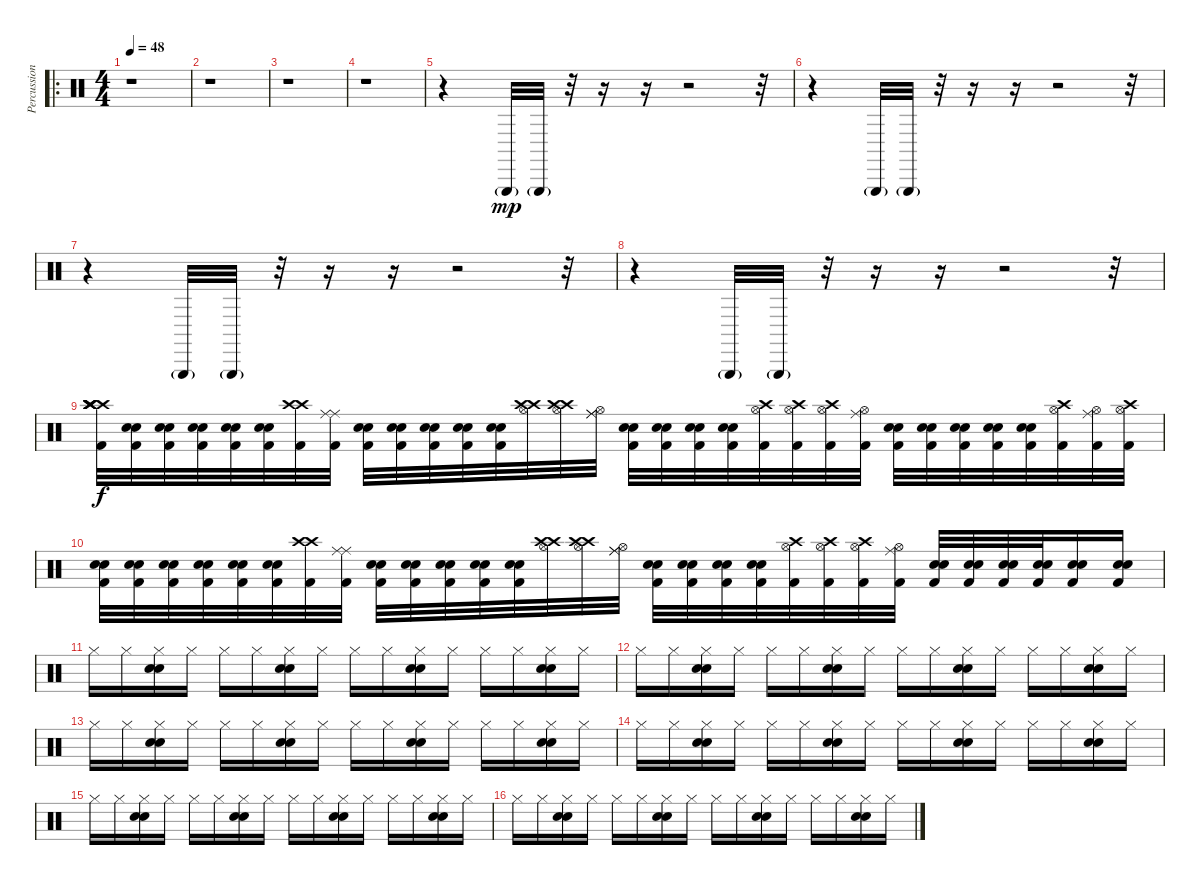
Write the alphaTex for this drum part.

\track ("Percussion" "Percussion") {instrument percussion}
\staff {score}
\articulation defaults
\ro
\ts (4 4)
\tempo 48
\clef neutral
\ks c
r.1{dy mp} |
r.1 |
r.1 |
r.1 |
r.4 "Triangle (hit)"{g}.32 "Triangle (hit)"{g}.32 r.32 r.16 r.16 r.2 r.32 |
r.4 "Triangle (hit)"{g}.32 "Triangle (hit)"{g}.32 r.32 r.16 r.16 r.2 r.32 |
r.4 "Triangle (hit)"{g}.32 "Triangle (hit)"{g}.32 r.32 r.16 r.16 r.2 r.32 |
r.4 "Triangle (hit)"{g}.32 "Triangle (hit)"{g}.32 r.32 r.16 r.16 r.2 r.32 |
("Crash high (hit)" "Crash high (hit)" "Kick (hit) 2" "Crash high (hit)" "Crash high (hit)" "Crash high (hit)").32{dy f} ("Snare (hit) 2" "Snare (hit) 2" "Kick (hit) 2").32 ("Snare (hit) 2" "Snare (hit) 2" "Kick (hit) 2").32 ("Snare (hit) 2" "Snare (hit) 2" "Kick (hit) 2").32 ("Snare (hit) 2" "Snare (hit) 2" "Kick (hit) 2").32 ("Snare (hit) 2" "Snare (hit) 2" "Kick (hit) 2").32 ("Crash high (hit)" "Crash high (hit)" "Kick (hit) 2").32 ("Ride (middle)" "Ride (middle)" "Kick (hit) 2").32 ("Snare (hit) 2" "Snare (hit) 2" "Kick (hit) 2").32 ("Snare (hit) 2" "Snare (hit) 2" "Kick (hit) 2").32 ("Snare (hit) 2" "Snare (hit) 2" "Kick (hit) 2").32 ("Snare (hit) 2" "Snare (hit) 2" "Kick (hit) 2").32 ("Snare (hit) 2" "Snare (hit) 2" "Kick (hit) 2").32 ("Crash high (hit)" "Crash high (hit)" "Hi-Hat (open)").32 ("Crash high (hit)" "Crash high (hit)" "Hi-Hat (open)").32 ("Ride (middle)" "Ride (middle)" "Hi-Hat (open)").32 ("Snare (hit) 2" "Snare (hit) 2" "Kick (hit) 2").32 ("Snare (hit) 2" "Snare (hit) 2" "Kick (hit) 2").32 ("Snare (hit) 2" "Snare (hit) 2" "Kick (hit) 2").32 ("Snare (hit) 2" "Snare (hit) 2" "Kick (hit) 2").32 ("Crash high (hit)" "Hi-Hat (open)" "Kick (hit) 2").32 ("Crash high (hit)" "Hi-Hat (open)" "Kick (hit) 2").32 ("Crash high (hit)" "Hi-Hat (open)" "Kick (hit) 2").32 ("Ride (middle)" "Hi-Hat (open)" "Kick (hit) 2").32 ("Snare (hit) 2" "Snare (hit) 2" "Kick (hit) 2").32 ("Snare (hit) 2" "Snare (hit) 2" "Kick (hit) 2").32 ("Snare (hit) 2" "Snare (hit) 2" "Kick (hit) 2").32 ("Snare (hit) 2" "Snare (hit) 2" "Kick (hit) 2").32 ("Snare (hit) 2" "Snare (hit) 2" "Kick (hit) 2").32 ("Crash high (hit)" "Hi-Hat (open)" "Kick (hit) 2").32 ("Ride (middle)" "Hi-Hat (open)" "Kick (hit) 2").32 ("Crash high (hit)" "Hi-Hat (open)" "Kick (hit) 2").32 |
("Snare (hit) 2" "Snare (hit) 2" "Kick (hit) 2").32 ("Snare (hit) 2" "Snare (hit) 2" "Kick (hit) 2").32 ("Snare (hit) 2" "Snare (hit) 2" "Kick (hit) 2").32 ("Snare (hit) 2" "Snare (hit) 2" "Kick (hit) 2").32 ("Snare (hit) 2" "Snare (hit) 2" "Kick (hit) 2").32 ("Snare (hit) 2" "Snare (hit) 2" "Kick (hit) 2").32 ("Crash high (hit)" "Crash high (hit)" "Kick (hit) 2").32 ("Ride (middle)" "Ride (middle)" "Kick (hit) 2").32 ("Snare (hit) 2" "Snare (hit) 2" "Kick (hit) 2").32 ("Snare (hit) 2" "Snare (hit) 2" "Kick (hit) 2").32 ("Snare (hit) 2" "Snare (hit) 2" "Kick (hit) 2").32 ("Snare (hit) 2" "Snare (hit) 2" "Kick (hit) 2").32 ("Snare (hit) 2" "Snare (hit) 2" "Kick (hit) 2").32 ("Crash high (hit)" "Crash high (hit)" "Hi-Hat (open)").32 ("Crash high (hit)" "Crash high (hit)" "Hi-Hat (open)").32 ("Ride (middle)" "Ride (middle)" "Hi-Hat (open)").32 ("Snare (hit) 2" "Snare (hit) 2" "Kick (hit) 2").32 ("Snare (hit) 2" "Snare (hit) 2" "Kick (hit) 2").32 ("Snare (hit) 2" "Snare (hit) 2" "Kick (hit) 2").32 ("Snare (hit) 2" "Snare (hit) 2" "Kick (hit) 2").32 ("Crash high (hit)" "Hi-Hat (open)" "Kick (hit) 2").32 ("Crash high (hit)" "Hi-Hat (open)" "Kick (hit) 2").32 ("Crash high (hit)" "Hi-Hat (open)" "Kick (hit) 2").32 ("Ride (middle)" "Hi-Hat (open)" "Kick (hit) 2").32 ("Snare (hit) 2" "Snare (hit) 2" "Kick (hit) 2").32 ("Snare (hit) 2" "Snare (hit) 2" "Kick (hit) 2").32 ("Snare (hit) 2" "Snare (hit) 2" "Kick (hit) 2").32 ("Snare (hit) 2" "Snare (hit) 2" "Kick (hit) 2").32 ("Snare (hit) 2" "Snare (hit) 2" "Kick (hit) 2").16 ("Snare (hit) 2" "Snare (hit) 2" "Kick (hit) 2").16 |
"Hi-Hat (closed)".16 "Hi-Hat (closed)".16 ("Hi-Hat (closed)" "Snare (hit) 2" "Snare (hit) 2").16 "Hi-Hat (closed)".16 "Hi-Hat (closed)".16 "Hi-Hat (closed)".16 ("Hi-Hat (closed)" "Snare (hit) 2" "Snare (hit) 2").16 "Hi-Hat (closed)".16 "Hi-Hat (closed)".16 "Hi-Hat (closed)".16 ("Hi-Hat (closed)" "Snare (hit) 2" "Snare (hit) 2").16 "Hi-Hat (closed)".16 "Hi-Hat (closed)".16 "Hi-Hat (closed)".16 ("Hi-Hat (closed)" "Snare (hit) 2" "Snare (hit) 2").16 "Hi-Hat (closed)".16 |
"Hi-Hat (closed)".16 "Hi-Hat (closed)".16 ("Hi-Hat (closed)" "Snare (hit) 2" "Snare (hit) 2").16 "Hi-Hat (closed)".16 "Hi-Hat (closed)".16 "Hi-Hat (closed)".16 ("Hi-Hat (closed)" "Snare (hit) 2" "Snare (hit) 2").16 "Hi-Hat (closed)".16 "Hi-Hat (closed)".16 "Hi-Hat (closed)".16 ("Hi-Hat (closed)" "Snare (hit) 2" "Snare (hit) 2").16 "Hi-Hat (closed)".16 "Hi-Hat (closed)".16 "Hi-Hat (closed)".16 ("Hi-Hat (closed)" "Snare (hit) 2" "Snare (hit) 2").16 "Hi-Hat (closed)".16 |
"Hi-Hat (closed)".16 "Hi-Hat (closed)".16 ("Hi-Hat (closed)" "Snare (hit) 2" "Snare (hit) 2").16 "Hi-Hat (closed)".16 "Hi-Hat (closed)".16 "Hi-Hat (closed)".16 ("Hi-Hat (closed)" "Snare (hit) 2" "Snare (hit) 2").16 "Hi-Hat (closed)".16 "Hi-Hat (closed)".16 "Hi-Hat (closed)".16 ("Hi-Hat (closed)" "Snare (hit) 2" "Snare (hit) 2").16 "Hi-Hat (closed)".16 "Hi-Hat (closed)".16 "Hi-Hat (closed)".16 ("Hi-Hat (closed)" "Snare (hit) 2" "Snare (hit) 2").16 "Hi-Hat (closed)".16 |
"Hi-Hat (closed)".16 "Hi-Hat (closed)".16 ("Hi-Hat (closed)" "Snare (hit) 2" "Snare (hit) 2").16 "Hi-Hat (closed)".16 "Hi-Hat (closed)".16 "Hi-Hat (closed)".16 ("Hi-Hat (closed)" "Snare (hit) 2" "Snare (hit) 2").16 "Hi-Hat (closed)".16 "Hi-Hat (closed)".16 "Hi-Hat (closed)".16 ("Hi-Hat (closed)" "Snare (hit) 2" "Snare (hit) 2").16 "Hi-Hat (closed)".16 "Hi-Hat (closed)".16 "Hi-Hat (closed)".16 ("Hi-Hat (closed)" "Snare (hit) 2" "Snare (hit) 2").16 "Hi-Hat (closed)".16 |
"Hi-Hat (closed)".16 "Hi-Hat (closed)".16 ("Hi-Hat (closed)" "Snare (hit) 2" "Snare (hit) 2").16 "Hi-Hat (closed)".16 "Hi-Hat (closed)".16 "Hi-Hat (closed)".16 ("Hi-Hat (closed)" "Snare (hit) 2" "Snare (hit) 2").16 "Hi-Hat (closed)".16 "Hi-Hat (closed)".16 "Hi-Hat (closed)".16 ("Hi-Hat (closed)" "Snare (hit) 2" "Snare (hit) 2").16 "Hi-Hat (closed)".16 "Hi-Hat (closed)".16 "Hi-Hat (closed)".16 ("Hi-Hat (closed)" "Snare (hit) 2" "Snare (hit) 2").16 "Hi-Hat (closed)".16 |
"Hi-Hat (closed)".16 "Hi-Hat (closed)".16 ("Hi-Hat (closed)" "Snare (hit) 2" "Snare (hit) 2").16 "Hi-Hat (closed)".16 "Hi-Hat (closed)".16 "Hi-Hat (closed)".16 ("Hi-Hat (closed)" "Snare (hit) 2" "Snare (hit) 2").16 "Hi-Hat (closed)".16 "Hi-Hat (closed)".16 "Hi-Hat (closed)".16 ("Hi-Hat (closed)" "Snare (hit) 2" "Snare (hit) 2").16 "Hi-Hat (closed)".16 "Hi-Hat (closed)".16 "Hi-Hat (closed)".16 ("Hi-Hat (closed)" "Snare (hit) 2" "Snare (hit) 2").16 "Hi-Hat (closed)".16
